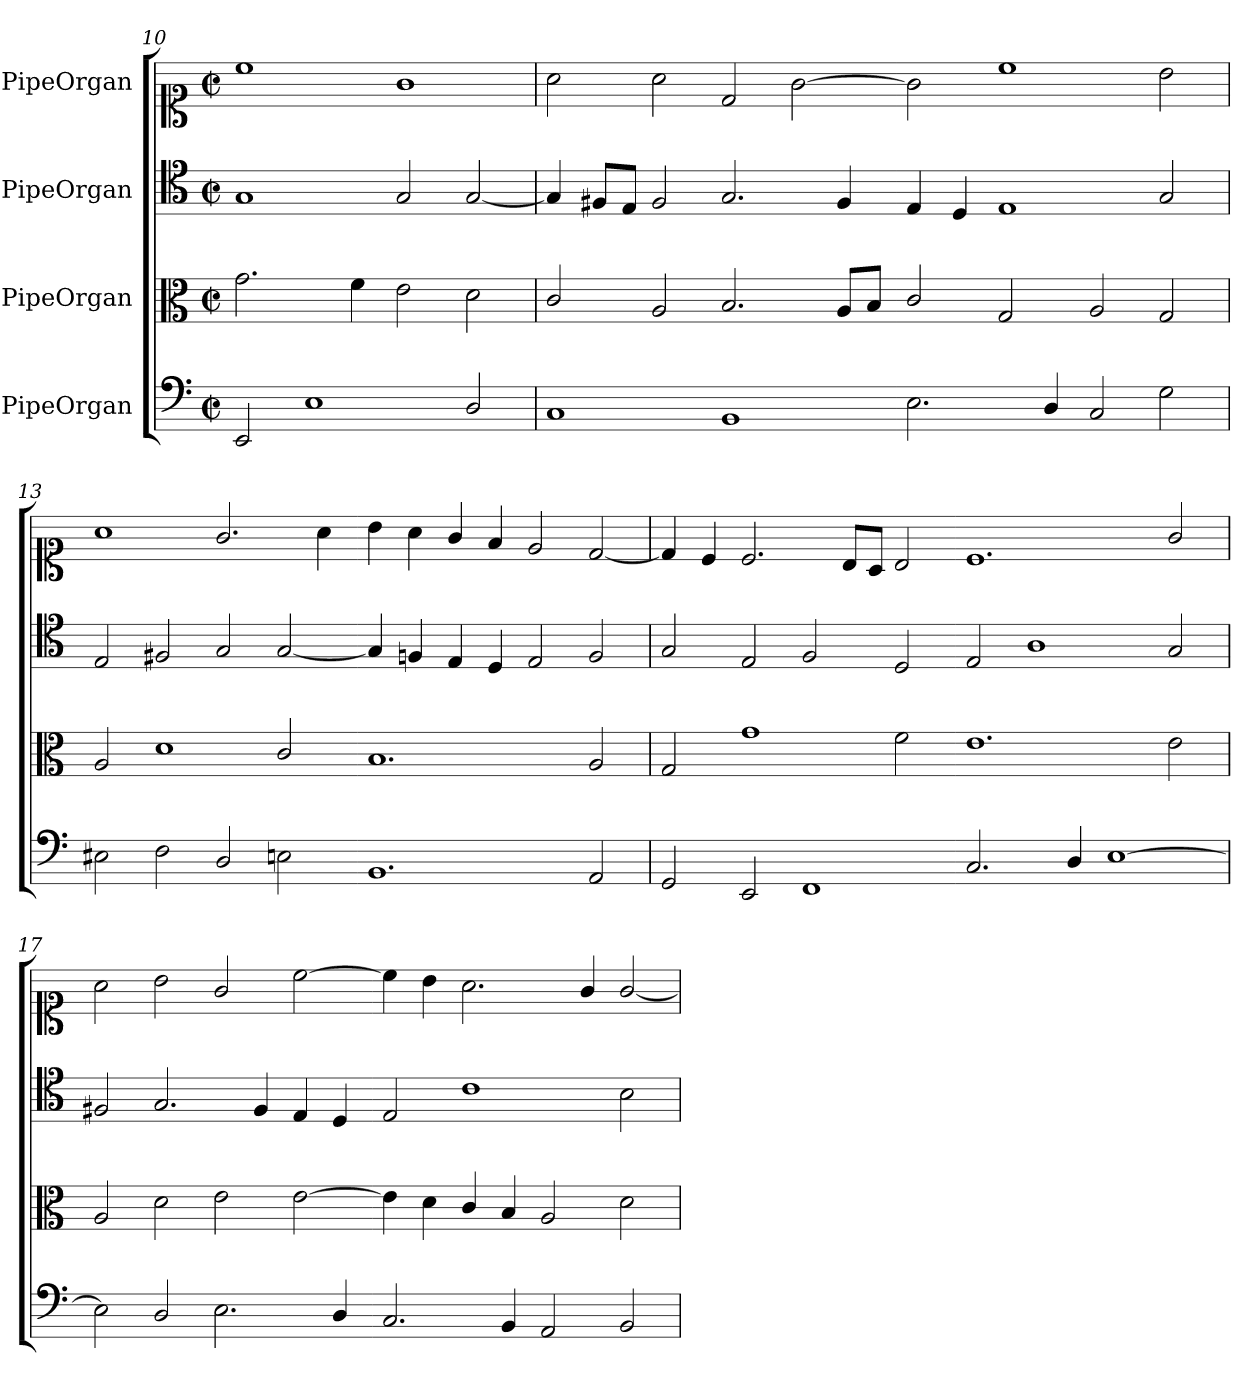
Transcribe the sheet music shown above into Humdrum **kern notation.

**kern	**kern	**kern	**kern
*part4	*part3	*part2	*part1
*staff4	*staff3	*staff2	*staff1
*I"PipeOrgan	*I"PipeOrgan	*I"PipeOrgan	*I"PipeOrgan
*clefF5	*clefC3	*clefC4	*clefC1
*k[]	*k[]	*k[]	*k[]
*C:	*C:	*C:	*C:
*M2/1	*M2/1	*M2/1	*M2/1
*met(c|)	*met(c|)	*met(c|)	*met(c|)
=10	=10	=10	=10
2CC/	2.g\	1G	1cc
1C	.	.	.
.	4f\	.	.
.	2e\	2G/	1g
2BB/	2d\	[2G/	.
=11	=11	=11	=11
1AA	2c/	4G!/]	2a\
.	.	8F#X/L	.
.	.	8E/J	.
.	2A/	2F#/	2a\
1GG	2.B/	2.G/	2d/
.	.	.	[2g\
.	8A/L	4F#/	.
.	8B/J	.	.
=12-	=12-	=12-	=12-
2.C\	2c/	4E/	2g\]
.	.	4D/	.
.	2G/	1E	1cc
4BB/	.	.	.
2AA/	2A/	.	.
2E\	2G/	2G/	2b\
=13	=13	=13	=13
2C#X\	2A/	2E/	1a
2D\	1d	2F#X/	.
2BB/	.	2G/	2.g/
2Cn\	2c/	[2G/	.
.	.	.	4a\
=14-	=14-	=14-	=14-
1.GG	1.B	4G/]	4b\
.	.	4Fn/	4a\
.	.	4E/	4g/
.	.	4D/	4f/
.	.	2E/	2e/
2FF/	2A/	2F/	[2d/
=15	=15	=15	=15
2EE/	2G/	2G/	4d!/]
.	.	.	4c/
2CC/	1g	2E/	2.c/
1DD	.	2F/	.
.	.	.	8B/L
.	.	.	8A/J
.	2f\	2D/	2B/
=16-	=16-	=16-	=16-
2.AA/	1.e	2E/	1.c
.	.	1A	.
4BB/	.	.	.
[1C	.	.	.
.	2e\	2G/	2g/
=17	=17	=17	=17
2C!\]	2A/	2F#X/	2a\
2BB/	2d\	2.G/	2b\
2.C\	2e\	.	2g/
.	.	4F#/	.
.	[2e\	4E/	[2cc\
4BB/	.	4D/	.
=18-	=18-	=18-	=18-
2.AA/	4e\]	2E/	4cc\]
.	4d\	.	4b\
.	4c/	1c	2.a\
4GG/	4B/	.	.
2FF/	2A/	.	.
.	.	.	4g/
2GG/	2d\	2B\	[2g/
=	=	=	=
*-	*-	*-	*-
